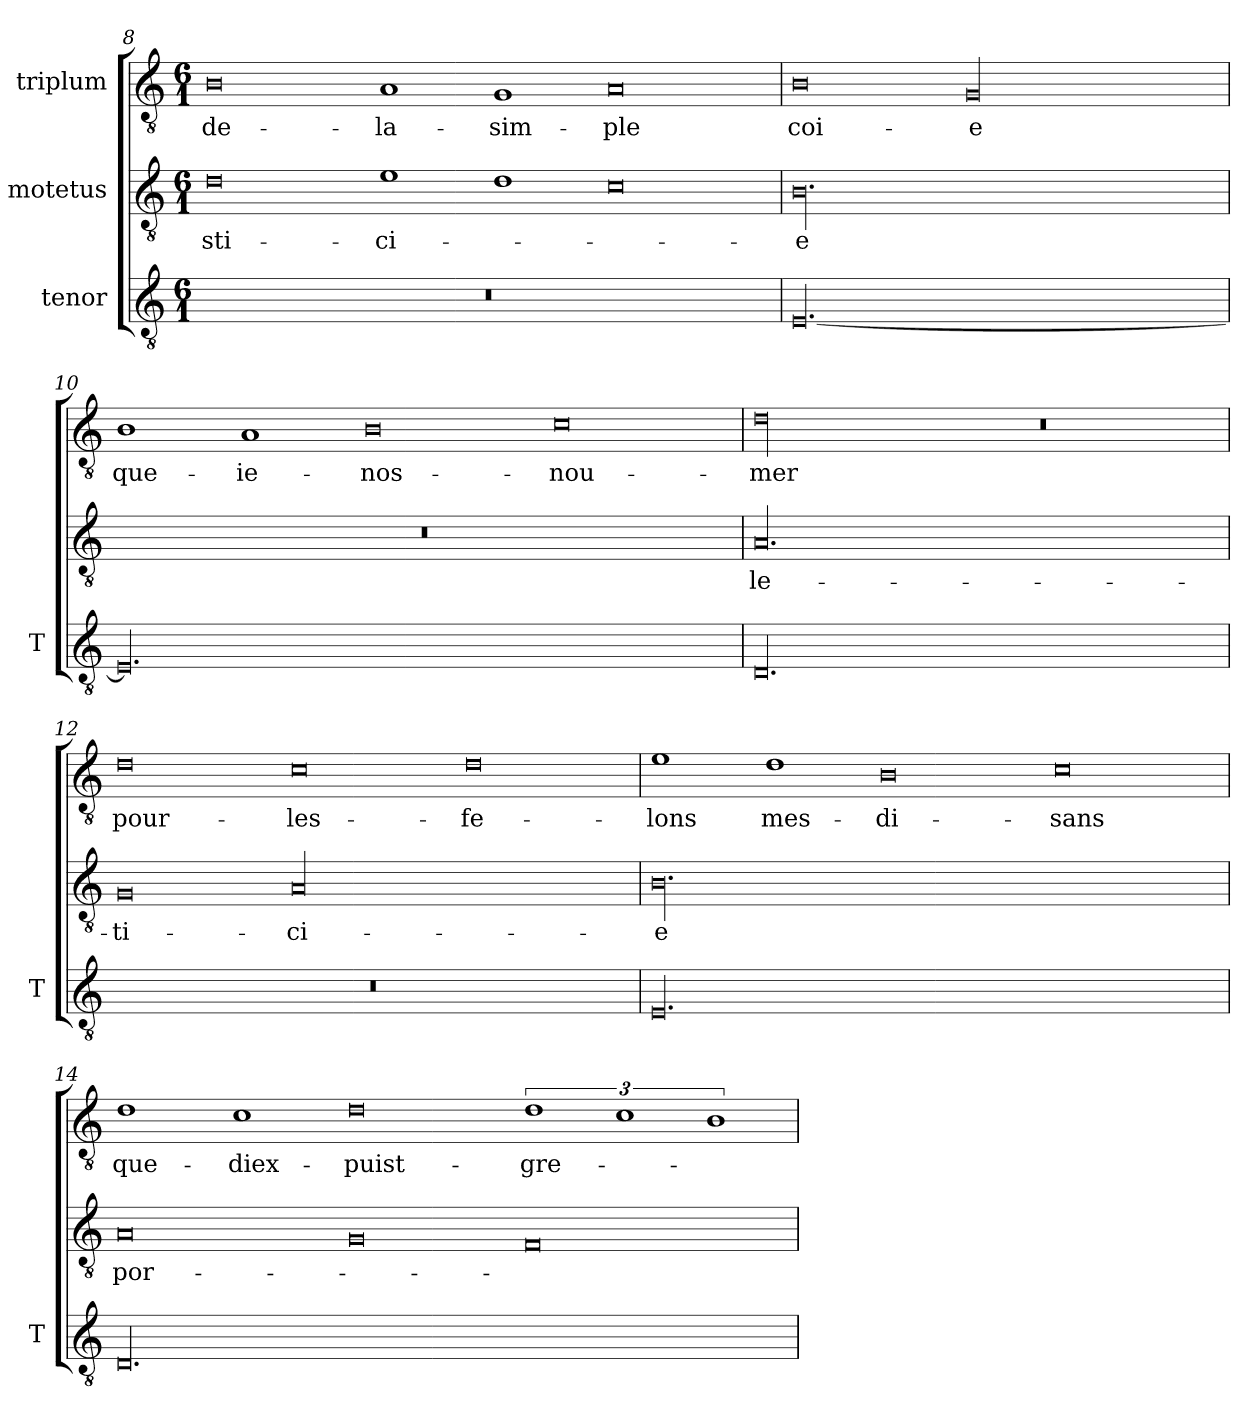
**kern	**kern	**text	**kern	**text
*part3	*part2	*part2	*part1	*part1
*staff3	*staff2	*staff2	*staff1	*staff1
*I"tenor	*I"motetus	*	*I"triplum	*
*I'T	*	*	*	*
*clefGv2	*clefGv2	*	*clefGv2	*
*k[]	*k[]	*	*k[]	*
*C:	*C:	*	*C:	*
*M6/1	*M6/1	*	*M6/1	*
=8	=8	=8	=8	=8
00.r	0d\	-sti-	0B\	de-
.	1e\	-ci-	1A/	la-
.	1d\	.	1G/	sim-
.	0c\	.	0A/	-ple
=9	=9	=9	=9	=9
[00.E/	00.B\	-e	0B\	coi-
.	.	.	00G/	-e
=10	=10	=10	=10	=10
00.E/]	00.r	.	1B\	que-
.	.	.	1A/	ie-
.	.	.	0B\	nos-
.	.	.	0c\	nou-
=11	=11	=11	=11	=11
00.D/	00.A/	le-	00d\	-mer
.	.	.	0r	.
=12	=12	=12	=12	=12
00.r	0G/	-ti-	0d\	pour-
.	00A/	-ci-	0c\	les-
.	.	.	0d\	fe-
=13	=13	=13	=13	=13
00.E/	00.B\	-e	1e\	-lons
.	.	.	1d\	mes-
.	.	.	0B\	-di-
.	.	.	0c\	-sans
=14	=14	=14	=14	=14
00.D/	0A/	por-	1d\	que-
.	.	.	1c\	diex-
.	0G/	.	0d\	puist-
.	0F/	.	3%2d\	gre-
.	.	.	3%2c\	.
.	.	.	3%2B\	.
=	=	=	=	=
*-	*-	*-	*-	*-
